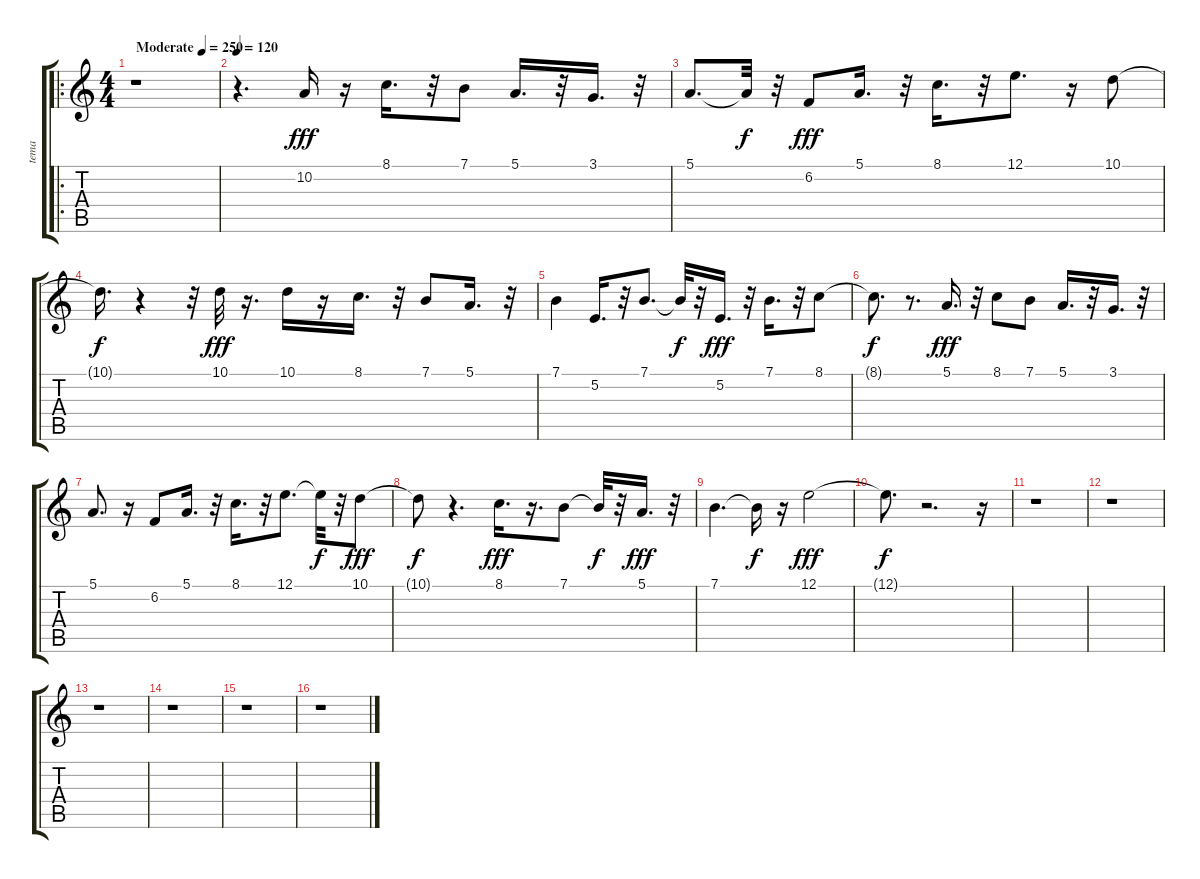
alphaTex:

\track ("tema" "tema") {instrument fx5brightness}
\staff {score tabs}
\tuning (E4 B3 G3 D3 A2 E2) {hide}
\ro
\ts (4 4)
\tempo (250 "Moderate")
\clef g2
\ks c
r.1{dy fff instrument fx5brightness} |
\tempo 120
r.4{d} 10.2.16 r.16 8.1.16{d} r.32 7.1.8 5.1.16{d} r.32 3.1.16{d} r.32 |
5.1.8{d} 5.1{t}.32{dy f} r.32 6.2.8{dy fff} 5.1.16{d} r.32 8.1.16{d} r.32 12.1.8{d} r.16 10.1.8 |
10.1{t}.16{d dy f} r.4 r.32 10.1.32{dy fff} r.16{d} 10.1.16 r.16 8.1.16{d} r.32 7.1.8 5.1.16{d} r.32 |
7.1.4 5.2.16{d} r.32 7.1.8{d} 7.1{t}.32{dy f} r.32 5.2.16{d dy fff} r.32 7.1.16{d} r.32 8.1.8 |
8.1{t}.8{d dy f} r.8{d} 5.1.16{d dy fff} r.32 8.1.8 7.1.8 5.1.16{d} r.32 3.1.16{d} r.32 |
5.1.8{d} r.16 6.2.8 5.1.16{d} r.32 8.1.16{d} r.32 12.1.8{d} 12.1{t}.32{dy f} r.32 10.1.8{dy fff} |
10.1{t}.8{dy f} r.4{d} 8.1.16{d dy fff} r.16{d} 7.1.8 7.1{t}.32{dy f} r.32 5.1.16{d dy fff} r.32 |
7.1.4{d} 7.1{t}.16{dy f} r.16 12.1.2{dy fff} |
12.1{t}.8{d dy f} r.2{d} r.16 |
r.1 |
r.1 |
r.1 |
r.1 |
r.1 |
r.1
